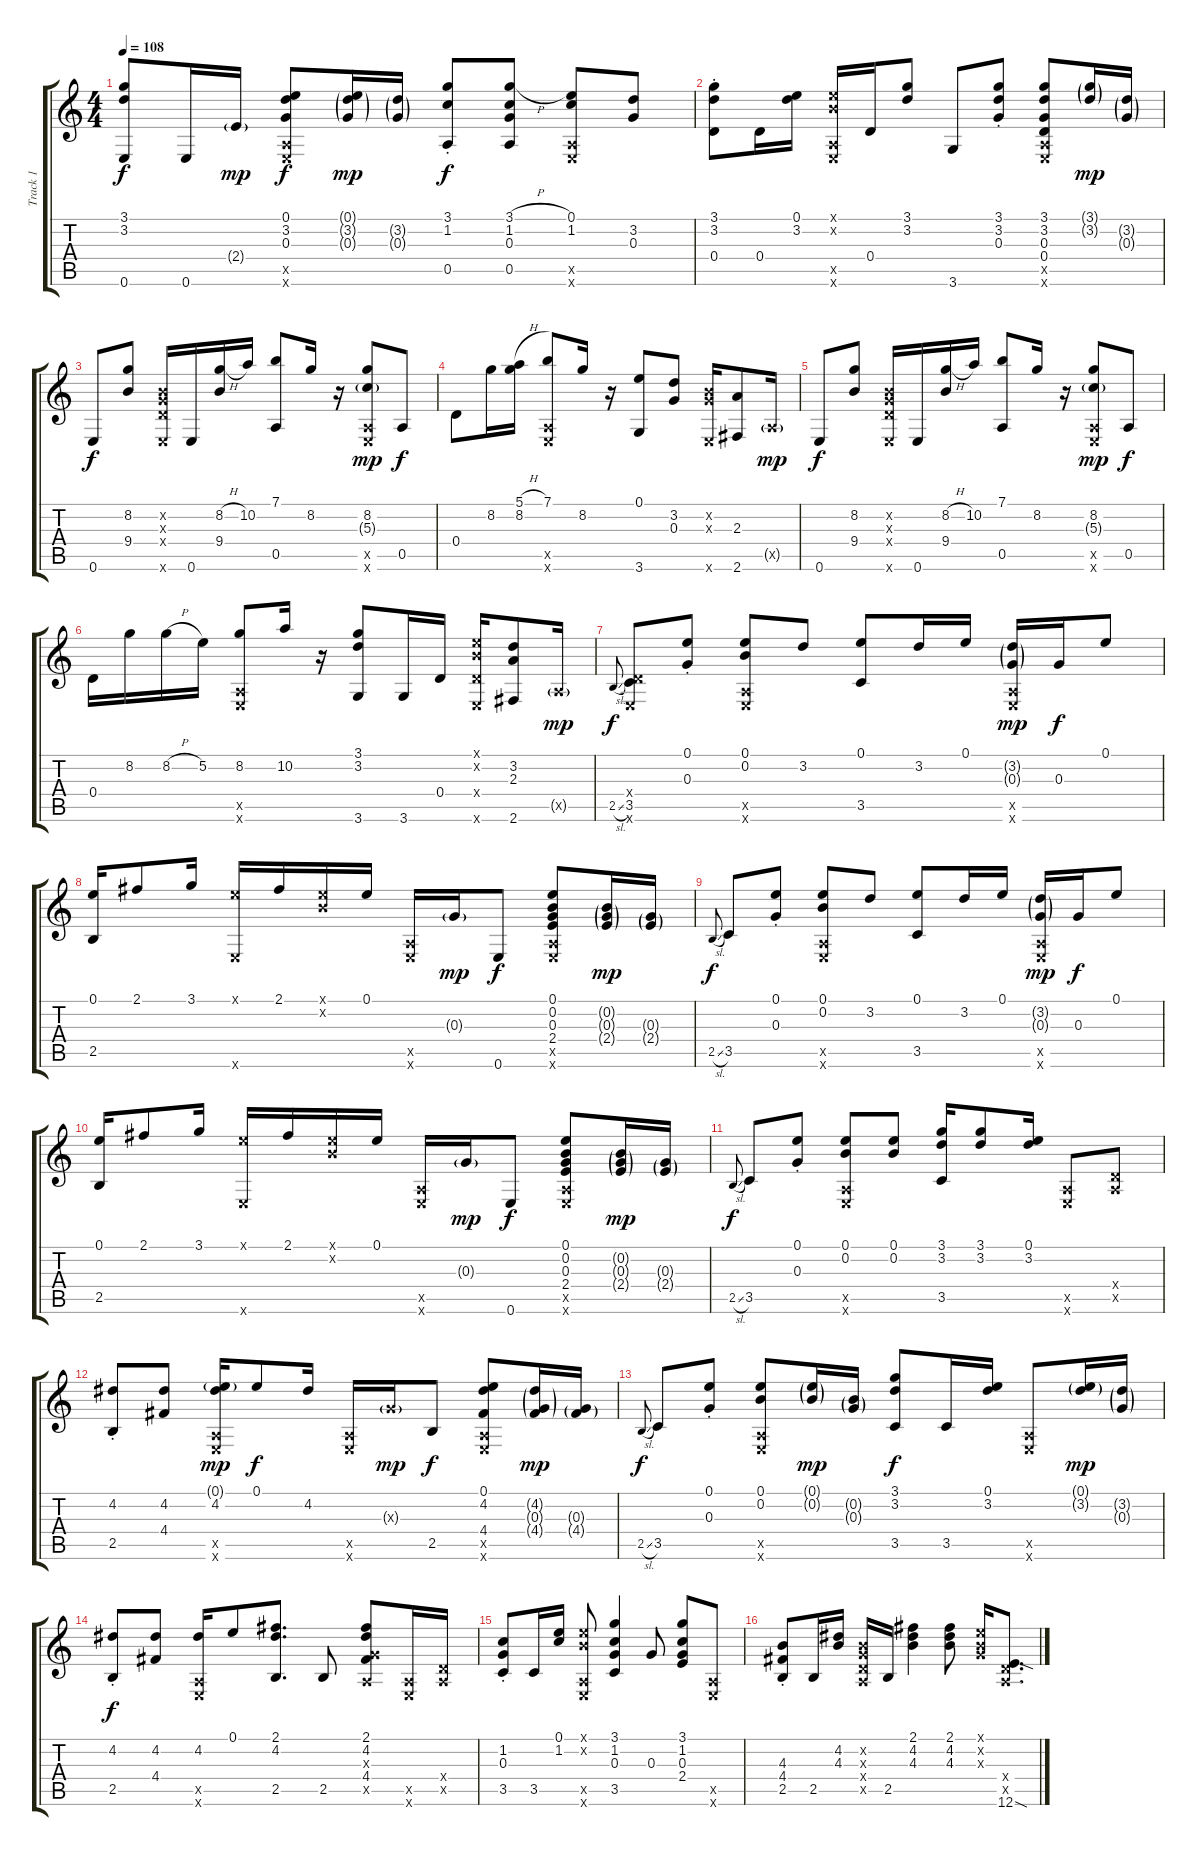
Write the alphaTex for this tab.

\track ("Track 1" "Track 1") {instrument acousticguitarsteel}
\staff {score tabs}
\tuning (E4 B3 G3 D3 A2 E2) {hide}
\ts (4 4)
\tempo 108
\clef g2
\ks c
(3.1 3.2 0.6).8{dy f} 0.6.16 2.4{g}.16{dy mp} (0.1 3.2 0.3 0.5{x} 0.6{x}).8{dy f} (0.1{g} 3.2{g} 0.3{g}).16{dy mp} (3.2{g} 0.3{g}).16 (3.1{st} 1.2{st} 0.5).8{dy f} (3.1{h} 1.2 0.3 0.5).8 (0.1 1.2 0.5{x} 0.6{x}).8 (3.2 0.3).8 |
(3.1{st} 3.2{st} 0.4).8 0.4.16 (0.1 3.2).16 (0.1{x} 0.2{x} 0.5{x} 0.6{x}).16 0.4.16 (3.1 3.2).8 3.6.8 (3.1{st} 3.2{st} 0.3{st}).8 (3.1 3.2 0.3 0.4 0.5{x} 0.6{x}).8 (3.1{g} 3.2{g}).16{dy mp} (3.2{g} 0.3{g}).16 |
0.6.8{dy f} (8.2 9.4).8 (0.2{x} 0.3{x} 0.4{x} 0.6{x}).16 0.6.16 (8.2{h} 9.4).16 10.2.16 (7.1 0.5).8 8.2.16 r.16 (8.2 5.3{g} 0.5{x} 0.6{x}).8{dy mp} 0.5.8{dy f} |
0.4.8 8.2.16 (5.1{h} 8.2).16 (7.1 0.5{x} 0.6{x}).8 8.2.16 r.16 (0.1 3.6).8 (3.2 0.3).8 (0.2{x} 0.3{x} 0.6{x}).16 (2.3 2.6).8 0.5{g x}.16{dy mp} |
0.6.8{dy f} (8.2 9.4).8 (0.2{x} 0.3{x} 0.4{x} 0.6{x}).16 0.6.16 (8.2{h} 9.4).16 10.2.16 (7.1 0.5).8 8.2.16 r.16 (8.2 5.3{g} 0.5{x} 0.6{x}).8{dy mp} 0.5.8{dy f} |
0.4.16 8.2.16 8.2{h}.16 5.2.16 (8.2 0.5{x} 0.6{x}).8 10.2.16 r.16 (3.1 3.2 3.6).8 3.6.16 0.4.16 (0.1{x} 0.2{x} 0.4{x} 0.6{x}).16 (3.2 2.3 2.6).8 0.5{g x}.16{dy mp} |
2.5{sl}.8{gr onbeat dy f} (0.4{x} 3.5 0.6{x}).8 (0.1{st} 0.3{st}).8 (0.1 0.2 0.5{x} 0.6{x}).8 3.2.8 (0.1 3.5).8 3.2.16 0.1.16 (3.2{g} 0.3{g} 0.5{x} 0.6{x}).16{dy mp} 0.3.16{dy f} 0.1.8 |
(0.1 2.5).16 2.1.8 3.1.16 (0.1{x} 0.6{x}).16 2.1.16 (0.1{x} 0.2{x}).16 0.1.16 (0.5{x} 0.6{x}).16 0.3{g}.16{dy mp} 0.6.8{dy f} (0.1 0.2 0.3 2.4 0.5{x} 0.6{x}).8 (0.2{g} 0.3{g} 2.4{g}).16{dy mp} (0.3{g} 2.4{g}).16 |
2.5{sl}.8{gr onbeat dy f} 3.5.8 (0.1{st} 0.3{st}).8 (0.1 0.2 0.5{x} 0.6{x}).8 3.2.8 (0.1 3.5).8 3.2.16 0.1.16 (3.2{g} 0.3{g} 0.5{x} 0.6{x}).16{dy mp} 0.3.16{dy f} 0.1.8 |
(0.1 2.5).16 2.1.8 3.1.16 (0.1{x} 0.6{x}).16 2.1.16 (0.1{x} 0.2{x}).16 0.1.16 (0.5{x} 0.6{x}).16 0.3{g}.16{dy mp} 0.6.8{dy f} (0.1 0.2 0.3 2.4 0.5{x} 0.6{x}).8 (0.2{g} 0.3{g} 2.4{g}).16{dy mp} (0.3{g} 2.4{g}).16 |
2.5{sl}.8{gr onbeat dy f} 3.5.8 (0.1{st} 0.3{st}).8 (0.1 0.2 0.5{x} 0.6{x}).8 (0.1 0.2).8 (3.1 3.2 3.5).16 (3.1 3.2).8 (0.1 3.2).16 (0.5{x} 0.6{x}).8 (0.4{x} 0.5{x}).8 |
(4.2{st} 2.5).8 (4.2 4.4).8 (0.1{g} 4.2 0.5{x} 0.6{x}).16{dy mp} 0.1.8{dy f} 4.2.16 (0.5{x} 0.6{x}).16 0.3{g x}.16{dy mp} 2.5.8{dy f} (0.1 4.2 4.4 0.5{x} 0.6{x}).8 (4.2{g} 0.3{g} 4.4{g}).16{dy mp} (0.3{g} 4.4{g}).16 |
2.5{sl}.8{gr onbeat dy f} 3.5.8 (0.1{st} 0.3{st}).8 (0.1 0.2 0.5{x} 0.6{x}).8 (0.1{g} 0.2{g}).16{dy mp} (0.2{g} 0.3{g}).16 (3.1 3.2 3.5).8{dy f} 3.5.16 (0.1 3.2).16 (0.5{x} 0.6{x}).8 (0.1{g} 3.2{g}).16{dy mp} (3.2{g} 0.3{g}).16 |
(4.2{st} 2.5).8{dy f} (4.2 4.4).8 (4.2 0.5{x} 0.6{x}).16 0.1.8 (2.1 4.2 2.5).8{d} 2.5.8 (2.1 4.2 0.3{x} 4.4 0.5{x}).8 (0.5{x} 0.6{x}).16 (0.4{x} 0.5{x}).16 |
(1.2{st} 0.3{st} 3.5).8 3.5.16 (0.1 1.2).16 (0.1{x} 0.2{x} 0.5{x} 0.6{x}).8 (3.1 1.2 0.3 3.5).4 0.3.8 (3.1 1.2 0.3 2.4).8 (0.5{x} 0.6{x}).8 |
(4.3{st} 4.4{st} 2.5).8 2.5.16 (4.2 4.3).16 (0.2{x} 0.3{x} 0.4{x} 0.5{x}).16 2.5.16 (2.1 4.2 4.3).4 (2.1 4.2 4.3).8 (0.1{x} 0.2{x} 0.3{x}).16 (0.4{x} 0.5{x} 12.6{sod}).8{d}
